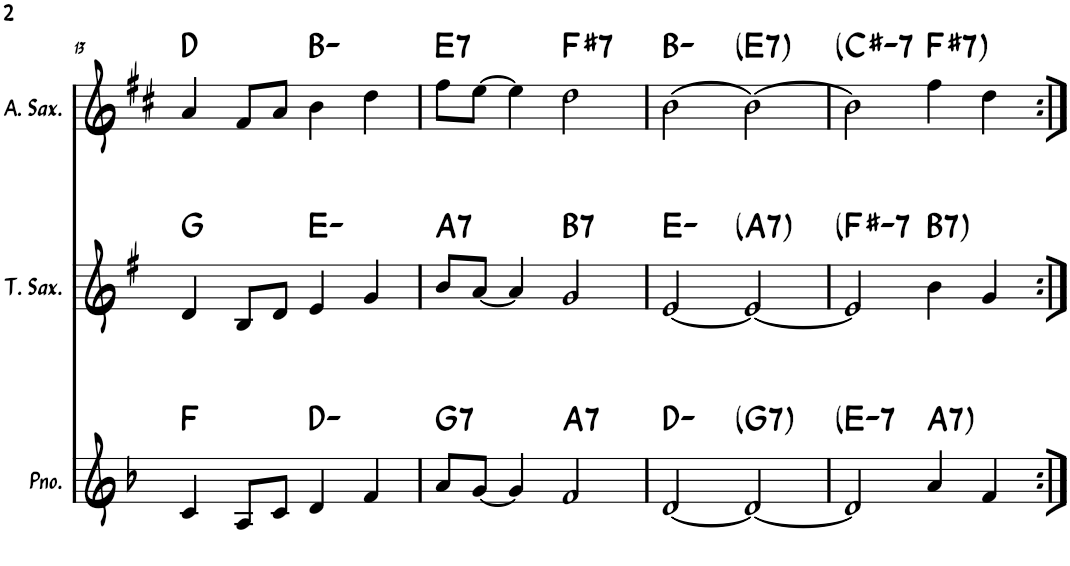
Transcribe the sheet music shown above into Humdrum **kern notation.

**kern	**harte	**kern	**harte	**kern	**harte
*part3	*part3	*part2	*part2	*part1	*part1
*staff3	*	*staff2	*	*staff1	*
*I"Piano	*	*I"Tenor Saxophone	*	*I"Alto Saxophone	*
*I'Pno.	*	*I'T. Sax.	*	*I'A. Sax.	*
!!LO:PB:g=z
*clefG2	*	*clefG2	*	*clefG2	*
*	*	*Trd8c14	*	*Trd5c9	*
*k[b-]	*	*k[f#]	*	*k[f#c#]	*
*M4/4	*	*M4/4	*	*M4/4	*
=13	=13	=13	=13	=13	=13
4c/	F:maj	4d/	G:maj	4a/	D:maj
8A/L	.	8B/L	.	8f#/L	.
8c/J	.	8d/J	.	8a/J	.
4d/	D:min	4e/	E:min	4b\	B:min
4f/	.	4g/	.	4dd\	.
=14	=14	=14	=14	=14	=14
!	!LO:H:kt=7	!	!LO:H:kt=7	!	!LO:H:kt=7
8a/L	G:7	8b/L	A:7	8ff#\L	E:7
[8g/J	.	[8a/J	.	[8ee\J	.
4g/]	.	4a/]	.	4ee\]	.
!	!LO:H:kt=7	!	!LO:H:kt=7	!	!LO:H:kt=7
2f/	A:7	2g/	B:7	2dd\	F#:7
=15	=15	=15	=15	=15	=15
[2d/	D:min	[2e/	E:min	[2b\	B:min
!	!LO:H:kt=7	!	!LO:H:kt=7	!	!LO:H:kt=7
2d/_	G:7	2e/_	A:7	2b\_	E:7
=16	=16	=16	=16	=16	=16
!	!LO:H:kt=7	!	!LO:H:kt=7	!	!LO:H:kt=7
2d/]	E:min7	2e/]	F#:min7	2b\]	C#:min7
!	!LO:H:kt=7	!	!LO:H:kt=7	!	!LO:H:kt=7
4a/	A:7	4b\	B:7	4ff#\	F#:7
4f/	.	4g/	.	4dd\	.
=:|!	=:|!	=:|!	=:|!	=:|!	=:|!
*-	*-	*-	*-	*-	*-
